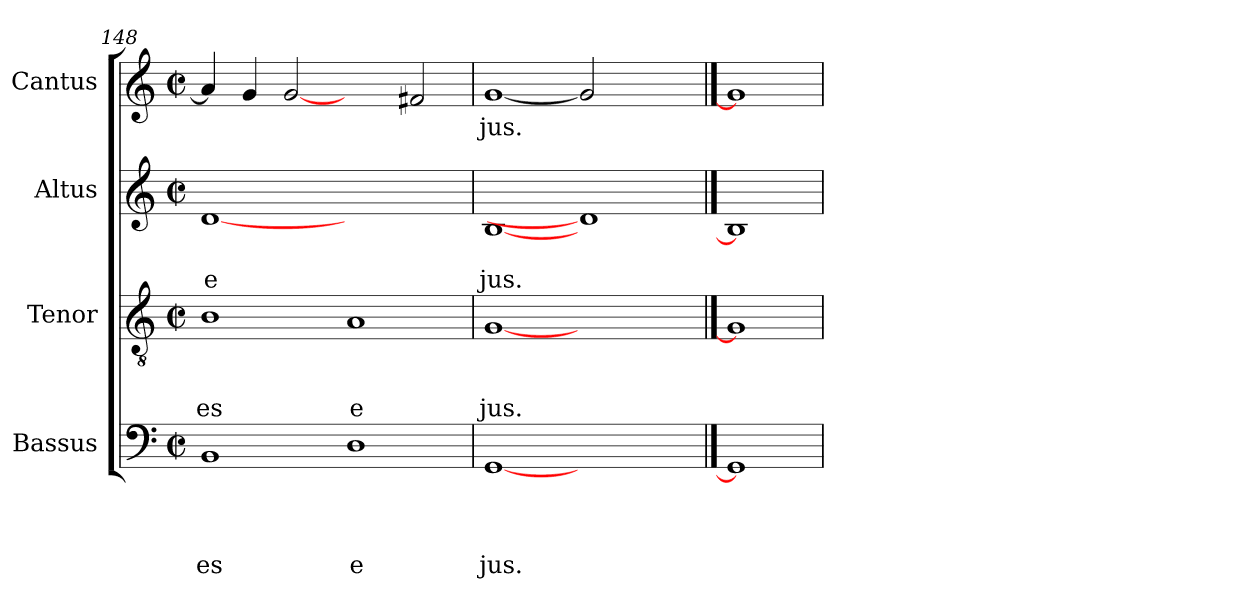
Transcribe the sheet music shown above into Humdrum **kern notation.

**kern	**text	**text	**text	**text	**kern	**text	**text	**text	**kern	**text	**text	**kern	**text
*part4	*part4	*part4	*part4	*part4	*part3	*part3	*part3	*part3	*part2	*part2	*part2	*part1	*part1
*staff4	*staff4	*staff4	*staff4	*staff4	*staff3	*staff3	*staff3	*staff3	*staff2	*staff2	*staff2	*staff1	*staff1
*I"Bassus	*	*	*	*	*I"Tenor	*	*	*	*I"Altus	*	*	*I"Cantus	*
*clefF4	*	*	*	*	*clefGv2	*	*	*	*clefG2	*	*	*clefG2	*
*k[]	*	*	*	*	*k[]	*	*	*	*k[]	*	*	*k[]	*
*C:	*	*	*	*	*C:	*	*	*	*C:	*	*	*C:	*
*M2/2	*	*	*	*	*M2/2	*	*	*	*M2/2	*	*	*M2/2	*
*met(c|)	*	*	*	*	*met(c|)	*	*	*	*met(c|)	*	*	*met(c|)	*
=148	=148	=148	=148	=148	=148	=148	=148	=148	=148	=148	=148	=148	=148
!	!	!	!	!LO:LY:b	!	!	!	!LO:LY:b	!	!	!LO:LY:b	!	!
1BB	.	.	.	es	1B	.	.	es	[1d	.	e	4a/]	.
.	.	.	.	.	.	.	.	.	.	.	.	4g/	.
.	.	.	.	.	.	.	.	.	.	.	.	[2g	.
!	!	!	!	!LO:LY:b	!	!	!	!LO:LY:b	!	!	!	!	!
1D	.	.	.	e	1A	.	.	e	1ryy	.	.	2ryy	.
.	.	.	.	.	.	.	.	.	.	.	.	2f#/	.
=149	=149	=149	=149	=149	=149	=149	=149	=149	=149	=149	=149	=149	=149
!	!	!	!	!LO:LY:b	!	!	!	!LO:LY:b	!	!	!LO:LY:b	!	!LO:LY:b
[1GG	.	.	.	jus.	[1G	.	.	jus.	[1B	.	jus.	[1g	-jus.
1ryy	.	.	.	.	1ryy	.	.	.	1d]	.	.	2g]	.
.	.	.	.	.	.	.	.	.	.	.	.	2ryy	.
==150	==150	==150	==150	==150	==150	==150	==150	==150	==150	==150	==150	==150	==150
1GG]	.	.	.	.	1G]	.	.	.	1B]	.	.	1g]	.
=	=	=	=	=	=	=	=	=	=	=	=	=	=
*-	*-	*-	*-	*-	*-	*-	*-	*-	*-	*-	*-	*-	*-
